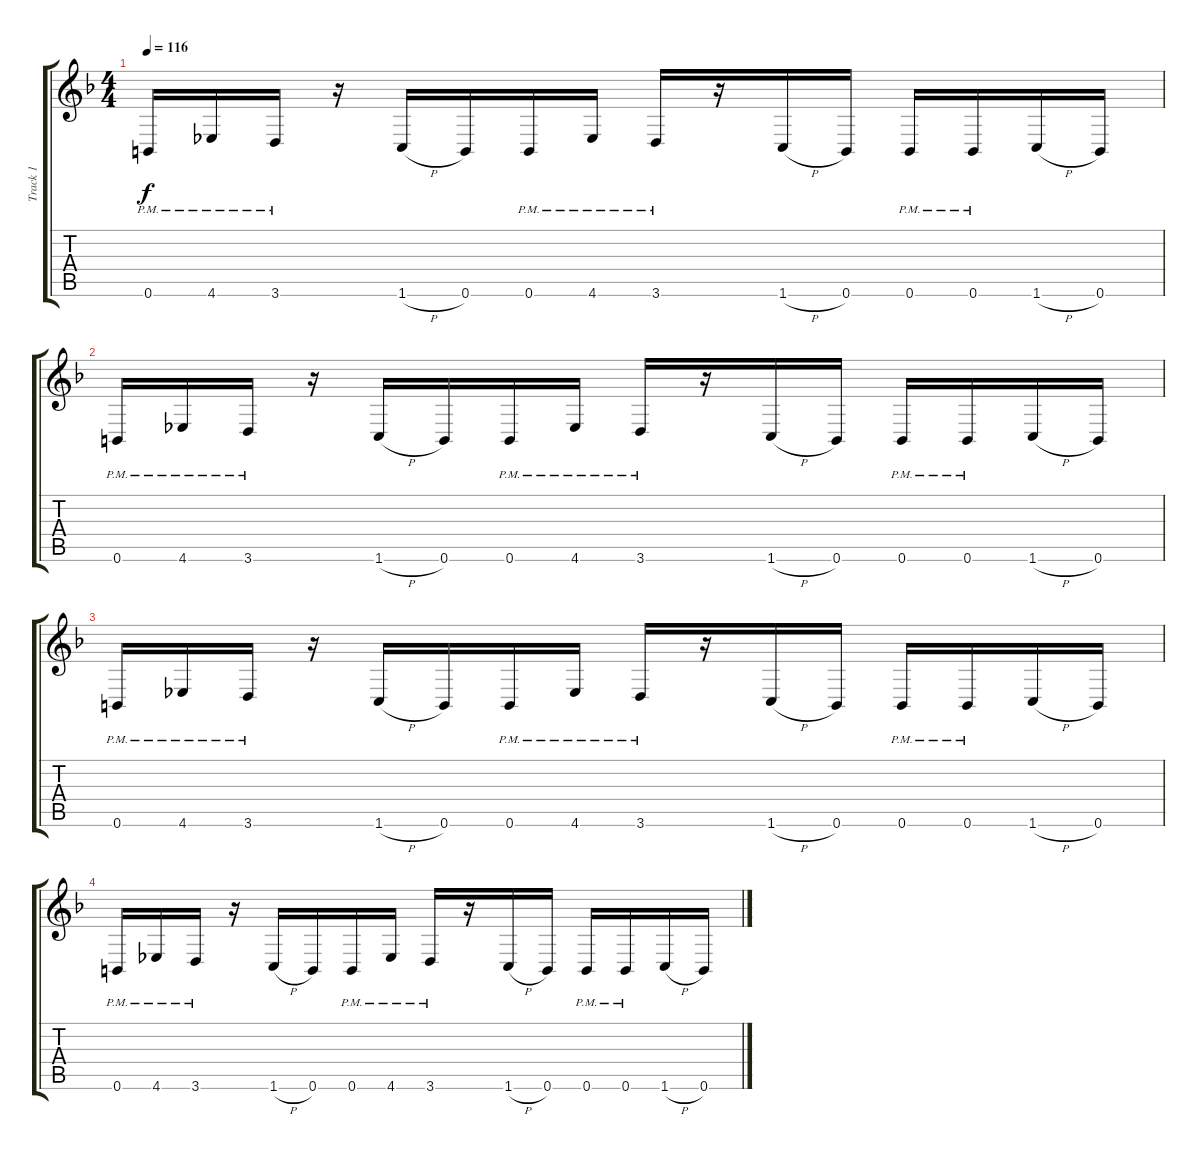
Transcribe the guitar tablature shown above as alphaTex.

\track ("Track 1" "Track 1") {instrument distortionguitar}
\staff {score tabs}
\tuning (Db4 Ab3 E3 B2 Gb2 B1) {hide}
\ts (4 4)
\tempo 116
\clef g2
\ks f
0.6{pm}.16{dy f} 4.6{pm}.16 3.6{pm}.16 r.16 1.6{h}.16 0.6.16 0.6{pm}.16 4.6{pm}.16 3.6{pm}.16 r.16 1.6{h}.16 0.6.16 0.6{pm}.16 0.6{pm}.16 1.6{h}.16 0.6.16 |
0.6{pm}.16 4.6{pm}.16 3.6{pm}.16 r.16 1.6{h}.16 0.6.16 0.6{pm}.16 4.6{pm}.16 3.6{pm}.16 r.16 1.6{h}.16 0.6.16 0.6{pm}.16 0.6{pm}.16 1.6{h}.16 0.6.16 |
0.6{pm}.16 4.6{pm}.16 3.6{pm}.16 r.16 1.6{h}.16 0.6.16 0.6{pm}.16 4.6{pm}.16 3.6{pm}.16 r.16 1.6{h}.16 0.6.16 0.6{pm}.16 0.6{pm}.16 1.6{h}.16 0.6.16 |
0.6{pm}.16 4.6{pm}.16 3.6{pm}.16 r.16 1.6{h}.16 0.6.16 0.6{pm}.16 4.6{pm}.16 3.6{pm}.16 r.16 1.6{h}.16 0.6.16 0.6{pm}.16 0.6{pm}.16 1.6{h}.16 0.6.16
